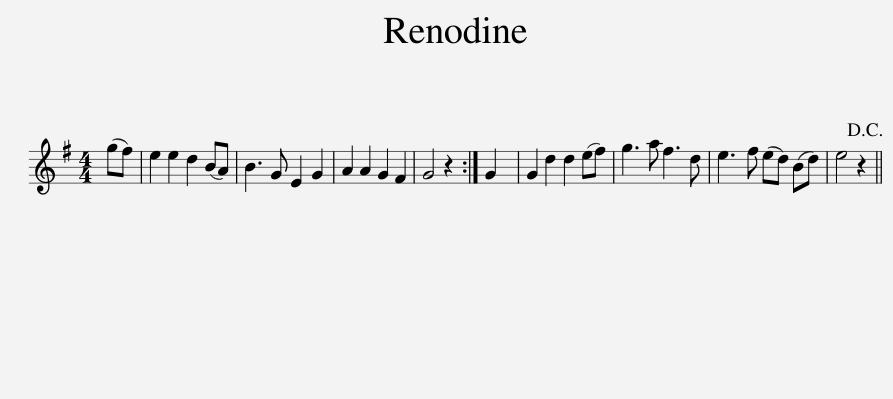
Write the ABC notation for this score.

X:1
L:1/8
M:4/4
I:linebreak $
K:G
V:1 treble
V:1
 (gf) | e2 e2 d2 (BA) | B3 G E2 G2 | A2 A2 G2 F2 | G4 z2 :| %5
 G2 | G2 d2 d2 (ef) | g3 a f3 d | e3 f (ed) (Bd) | e4 z2!D.C.! || %10
